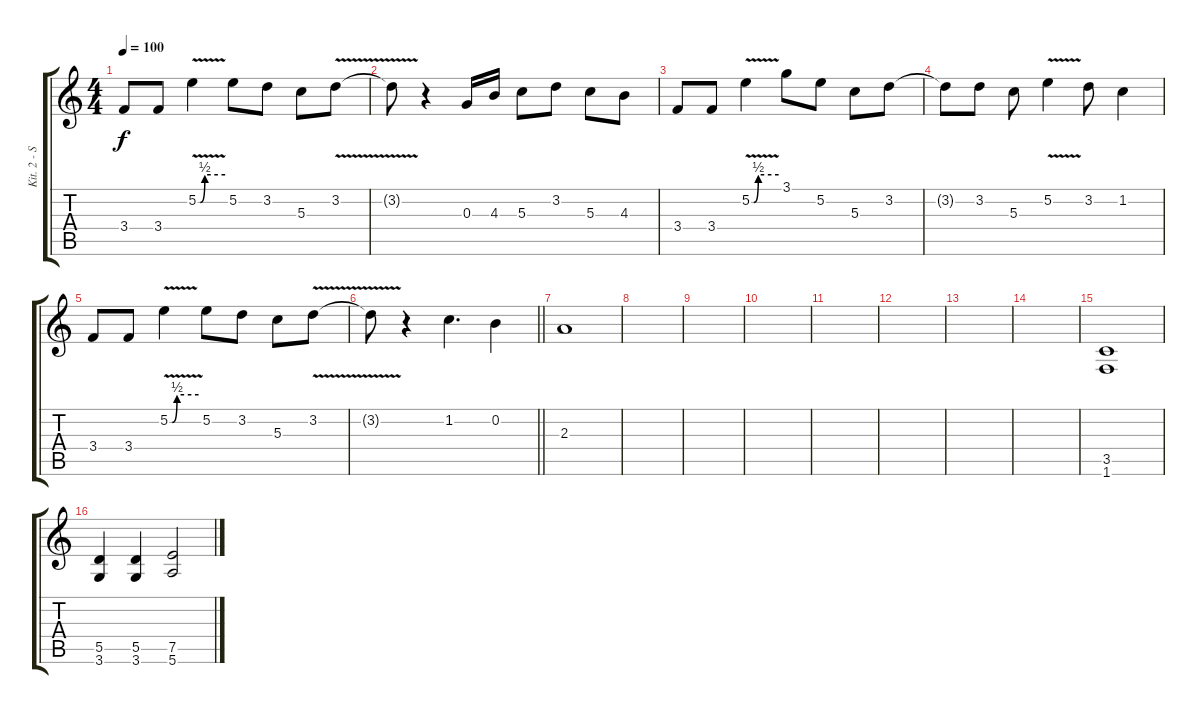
\track ("Kit. 2 - Särö" "Kit. 2 - S") {instrument distortionguitar}
\staff {score tabs}
\tuning (E4 B3 G3 D3 A2 E2) {hide}
\ts (4 4)
\tempo 100
\clef g2
\ks c
3.4.8{dy f} 3.4.8 5.2{be (custom 0 0 5 0 15 2 60 2) v}.4 5.2.8 3.2.8 5.3.8 3.2{v}.8 |
3.2{t}.8 r.4 0.3.16 4.3.16 5.3.8 3.2.8 5.3.8 4.3.8 |
3.4.8 3.4.8 5.2{be (custom 0 0 5 0 15 2 60 2) v}.4 3.1.8 5.2.8 5.3.8 3.2.8 |
3.2{t}.8 3.2.8 5.3.8 5.2{v}.4 3.2.8 1.2.4 |
3.4.8 3.4.8 5.2{be (custom 0 0 5 0 15 2 60 2) v}.4 5.2.8 3.2.8 5.3.8 3.2{v}.8 |
\barLineRight lightlight
3.2{t}.8 r.4 1.2.4{d} 0.2.4 |
2.3.1 |
|
|
|
|
|
|
|
(3.5 1.6).1 |
(5.5 3.6).4 (5.5 3.6).4 (7.5 5.6).2
